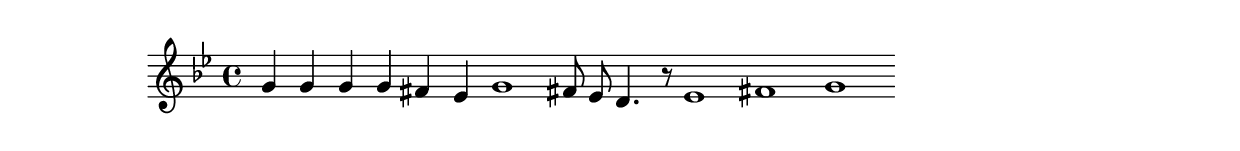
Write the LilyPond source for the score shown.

%% Do not edit this file; it is auto-generated from input/new
%% This file is in the public domain.
\version "2.13.0"

\header {
  texidoces = "
Para las improvisaciones o @emph{taqasim} que son libres durante unos
momentos, se puede omitir la indicación de compás y se puede usar
@code{\cadenzaOn}.  Podría ser necesario ajustar el estilo de
alteraciones accidentales, porque la ausencia de líneas divisorias
hará que la alteración aparezca una sola vez.  He aquí un ejemplo de
cómo podría ser el comienzo de una improvisación @emph{hijaz}:

"
doctitlees = "Improvisación de música árabe"

%% Translation of GIT committish :33f623301a41fcc53efadf96bca1c72834763415
  texidocde = "
Bei Improvisation oder @emph{taqasim}, die zeitlich frei gespielt
werden, kann die Taktart ausgelassen werden und @code{\cadenzaOn}
kann eingesetzt werden.  Es kann nötig sein, den Versetzungszeichenstil
anzupassen, weil sonst die Versetzungszeichen nur einmal ausgegeben
werden, da keine Taktlinien gesetzt sind.  Hier ein Beispiel, wie
der Begin einer @emph{hijaz}-Improvisation aussehen könnte:

"

  doctitlede = "Arabische Improvisation"

  lsrtags = "world-music"
  texidoc = "For improvisations or @emph{taqasim} which are
temporarily free, the time signature can be omitted and
@code{\cadenzaOn} can be used.  Adjusting the accidental style
might be required, since the absence of bar lines will cause the
accidental to be marked only once.  Here is an example of what
could be the start of a @emph{hijaz} improvisation:"
doctitle = "Arabic improvisation"
} % begin verbatim


\include "arabic.ly"

\relative sol' {
  \key re \kurd
  #(set-accidental-style 'forget)
  \cadenzaOn
  sol4 sol sol sol fad mib sol1 fad8 mib re4. r8 mib1 fad sol
}
